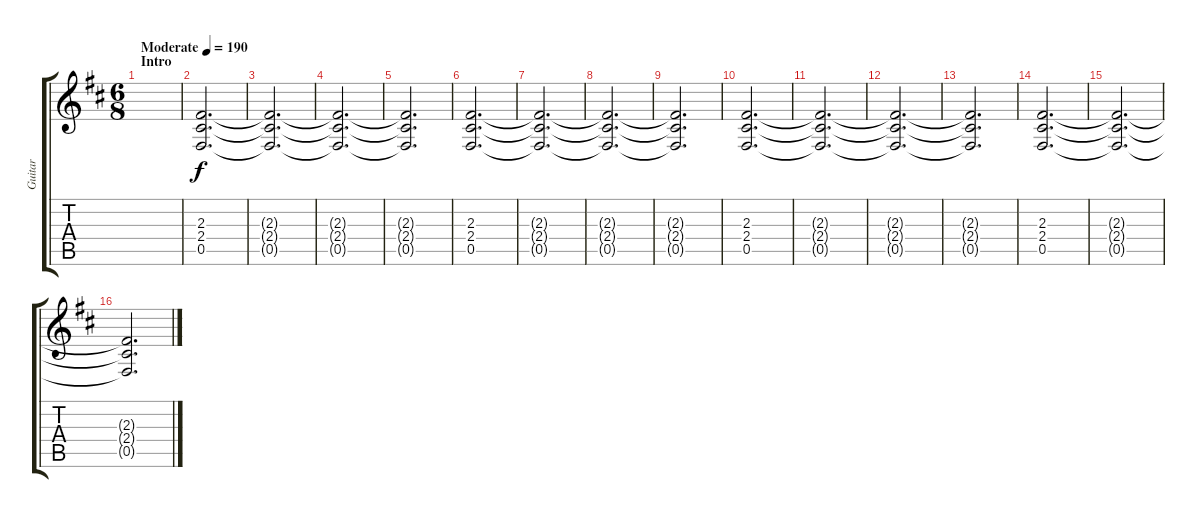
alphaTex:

\track ("Guitar" "Guitar") {instrument distortionguitar}
\staff {score tabs}
\tuning (Db4 Ab3 E3 B2 Gb2 B1) {hide}
\ts (6 8)
\section ("" "Intro")
\tempo (190 "Moderate")
\clef g2
\ks bminor
|
(2.3 2.4 0.5).2{d} |
(2.3{t} 2.4{t} 0.5{t}).2{d} |
(2.3{t} 2.4{t} 0.5{t}).2{d} |
(2.3{t} 2.4{t} 0.5{t}).2{d} |
(2.3 2.4 0.5).2{d} |
(2.3{t} 2.4{t} 0.5{t}).2{d} |
(2.3{t} 2.4{t} 0.5{t}).2{d} |
(2.3{t} 2.4{t} 0.5{t}).2{d} |
(2.3 2.4 0.5).2{d} |
(2.3{t} 2.4{t} 0.5{t}).2{d} |
(2.3{t} 2.4{t} 0.5{t}).2{d} |
(2.3{t} 2.4{t} 0.5{t}).2{d} |
(2.3 2.4 0.5).2{d} |
(2.3{t} 2.4{t} 0.5{t}).2{d} |
(2.3{t} 2.4{t} 0.5{t}).2{d}
